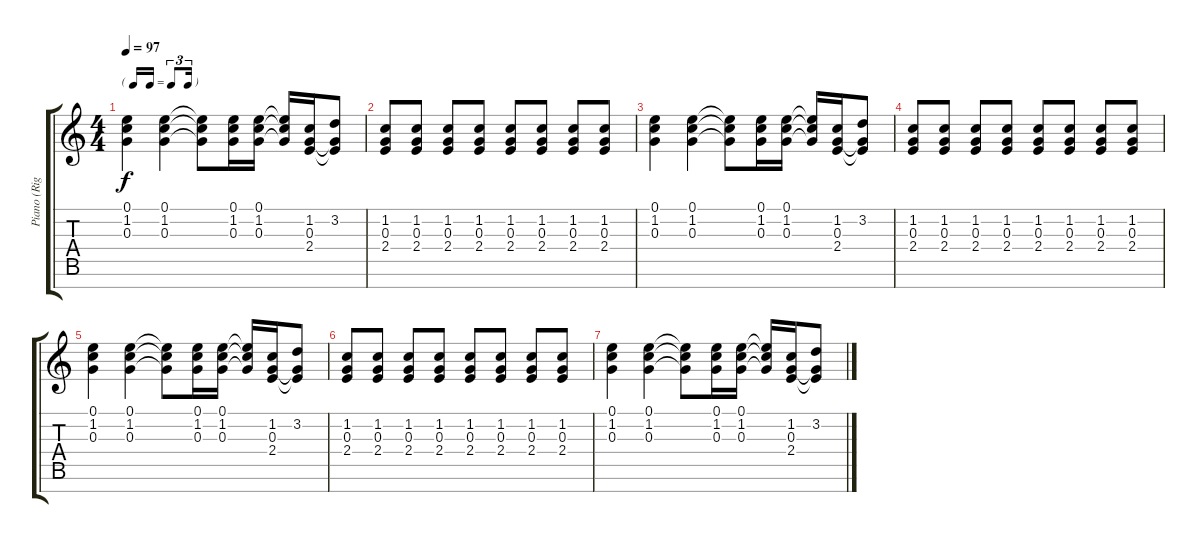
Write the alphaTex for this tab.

\track ("Piano (Right Hand)" "Piano (Rig") {instrument acousticgrandpiano}
\staff {score tabs}
\tuning (E5 B4 G4 D4 A3 E3 B2) {hide}
\ts (4 4)
\tf triplet16th
\tempo 97
\clef g2
\ks c
(0.1 1.2 0.3).4{dy f} (0.1 1.2 0.3).4 (0.1{t} 1.2{t} 0.3{t}).8 (0.1 1.2 0.3).16 (0.1 1.2 0.3).16 (0.1{t} 1.2{t} 0.3{t}).16 (1.2 0.3 2.4).16 (3.2 0.3{t} 2.4{t}).8 |
(1.2 0.3 2.4).8 (1.2 0.3 2.4).8 (1.2 0.3 2.4).8 (1.2 0.3 2.4).8 (1.2 0.3 2.4).8 (1.2 0.3 2.4).8 (1.2 0.3 2.4).8 (1.2 0.3 2.4).8 |
(0.1 1.2 0.3).4 (0.1 1.2 0.3).4 (0.1{t} 1.2{t} 0.3{t}).8 (0.1 1.2 0.3).16 (0.1 1.2 0.3).16 (0.1{t} 1.2{t} 0.3{t}).16 (1.2 0.3 2.4).16 (3.2 0.3{t} 2.4{t}).8 |
(1.2 0.3 2.4).8 (1.2 0.3 2.4).8 (1.2 0.3 2.4).8 (1.2 0.3 2.4).8 (1.2 0.3 2.4).8 (1.2 0.3 2.4).8 (1.2 0.3 2.4).8 (1.2 0.3 2.4).8 |
(0.1 1.2 0.3).4 (0.1 1.2 0.3).4 (0.1{t} 1.2{t} 0.3{t}).8 (0.1 1.2 0.3).16 (0.1 1.2 0.3).16 (0.1{t} 1.2{t} 0.3{t}).16 (1.2 0.3 2.4).16 (3.2 0.3{t} 2.4{t}).8 |
(1.2 0.3 2.4).8 (1.2 0.3 2.4).8 (1.2 0.3 2.4).8 (1.2 0.3 2.4).8 (1.2 0.3 2.4).8 (1.2 0.3 2.4).8 (1.2 0.3 2.4).8 (1.2 0.3 2.4).8 |
(0.1 1.2 0.3).4 (0.1 1.2 0.3).4 (0.1{t} 1.2{t} 0.3{t}).8 (0.1 1.2 0.3).16 (0.1 1.2 0.3).16 (0.1{t} 1.2{t} 0.3{t}).16 (1.2 0.3 2.4).16 (3.2 0.3{t} 2.4{t}).8
